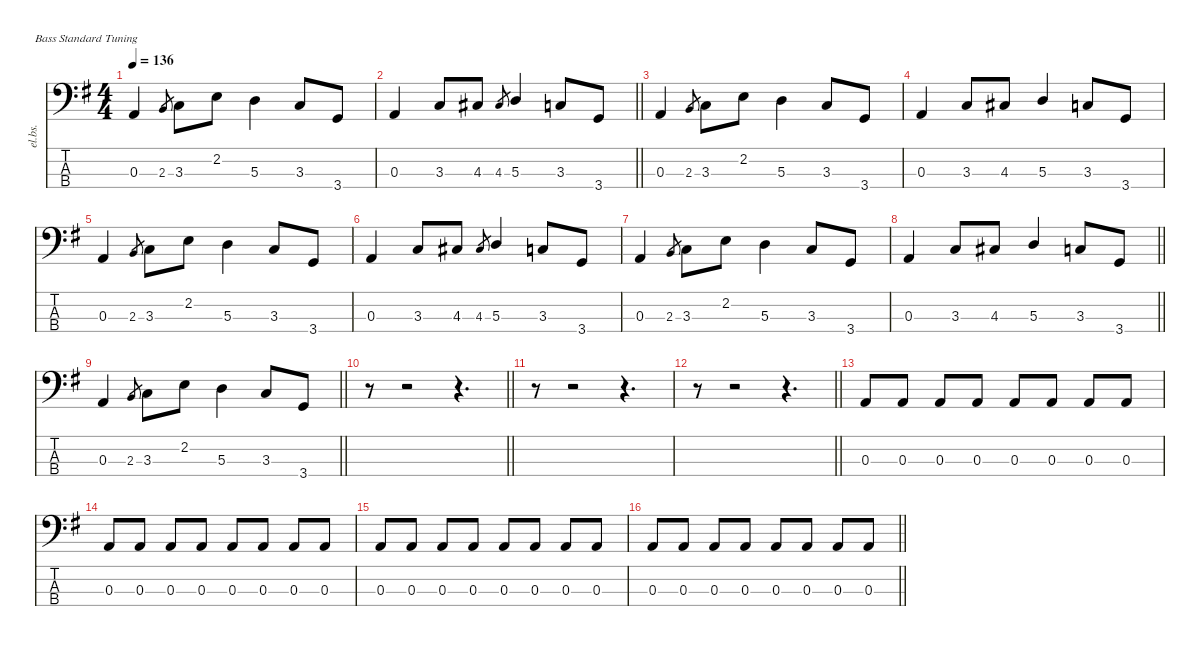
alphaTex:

\defaultSystemsLayout 4
\hideDynamics
\bracketExtendMode nobrackets
\otherSystemsTrackNameOrientation horizontal
\track ("Basse" "el.bs.") {instrument electricbassfinger}
\staff {score tabs}
\tuning (G2 D2 A1 E1)
\ts (4 4)
\tempo 136
\clef f4
\ks g
0.3{acc forcenatural}.4{dy f beam Up} 2.3{acc forcenatural}.8{gr dy mf beam Up} 3.3{acc forcenatural}.8{dy f beam Down} 2.2{acc forcenatural}.8{beam Down} 5.3{acc forcenatural}.4{beam Down} 3.3{acc forcenatural}.8{beam Up} 3.4{acc forcenatural}.8{beam Up} |
\barLineRight lightlight
0.3{acc forcenatural}.4{beam Up} 3.3{acc forcenatural}.8{beam Up} 4.3{acc #}.8{beam Up} 4.3{acc #}.8{gr dy mf beam Up} 5.3{acc forcenatural}.4{dy f beam Up} 3.3{acc forcenatural}.8{beam Up} 3.4{acc forcenatural}.8{beam Up} |
0.3{acc forcenatural}.4{beam Up} 2.3{acc forcenatural}.8{gr dy mf beam Up} 3.3{acc forcenatural}.8{dy f beam Down} 2.2{acc forcenatural}.8{beam Down} 5.3{acc forcenatural}.4{beam Down} 3.3{acc forcenatural}.8{beam Up} 3.4{acc forcenatural}.8{beam Up} |
0.3{acc forcenatural}.4{beam Up} 3.3{acc forcenatural}.8{beam Up} 4.3{acc #}.8{beam Up} 5.3{acc forcenatural}.4{beam Up} 3.3{acc forcenatural}.8{beam Up} 3.4{acc forcenatural}.8{beam Up} |
0.3{acc forcenatural}.4{beam Up} 2.3{acc forcenatural}.8{gr dy mf beam Up} 3.3{acc forcenatural}.8{dy f beam Down} 2.2{acc forcenatural}.8{beam Down} 5.3{acc forcenatural}.4{beam Down} 3.3{acc forcenatural}.8{beam Up} 3.4{acc forcenatural}.8{beam Up} |
0.3{acc forcenatural}.4{beam Up} 3.3{acc forcenatural}.8{beam Up} 4.3{acc #}.8{beam Up} 4.3{acc #}.8{gr dy mf beam Up} 5.3{acc forcenatural}.4{dy f beam Up} 3.3{acc forcenatural}.8{beam Up} 3.4{acc forcenatural}.8{beam Up} |
0.3{acc forcenatural}.4{beam Up} 2.3{acc forcenatural}.8{gr dy mf beam Up} 3.3{acc forcenatural}.8{dy f beam Down} 2.2{acc forcenatural}.8{beam Down} 5.3{acc forcenatural}.4{beam Down} 3.3{acc forcenatural}.8{beam Up} 3.4{acc forcenatural}.8{beam Up} |
\barLineRight lightlight
0.3{acc forcenatural}.4{beam Up} 3.3{acc forcenatural}.8{beam Up} 4.3{acc #}.8{beam Up} 5.3{acc forcenatural}.4{beam Up} 3.3{acc forcenatural}.8{beam Up} 3.4{acc forcenatural}.8{beam Up} |
\barLineRight lightlight
0.3{acc forcenatural}.4{beam Up} 2.3{acc forcenatural}.8{gr dy mf beam Up} 3.3{acc forcenatural}.8{dy f beam Down} 2.2{acc forcenatural}.8{beam Down} 5.3{acc forcenatural}.4{beam Down} 3.3{acc forcenatural}.8{beam Up} 3.4{acc forcenatural}.8{beam Up} |
\barLineRight lightlight
r.8{beam Down} r.2{beam Down} r.4{d beam Down} |
r.8{beam Down} r.2{beam Down} r.4{d beam Down} |
\barLineRight lightlight
r.8{beam Down} r.2{beam Down} r.4{d beam Down} |
0.3{acc forcenatural}.8{beam Up} 0.3{acc forcenatural}.8{beam Up} 0.3{acc forcenatural}.8{beam Up} 0.3{acc forcenatural}.8{beam Up} 0.3{acc forcenatural}.8{beam Up} 0.3{acc forcenatural}.8{beam Up} 0.3{acc forcenatural}.8{beam Up} 0.3{acc forcenatural}.8{beam Up} |
0.3{acc forcenatural}.8{beam Up} 0.3{acc forcenatural}.8{beam Up} 0.3{acc forcenatural}.8{beam Up} 0.3{acc forcenatural}.8{beam Up} 0.3{acc forcenatural}.8{beam Up} 0.3{acc forcenatural}.8{beam Up} 0.3{acc forcenatural}.8{beam Up} 0.3{acc forcenatural}.8{beam Up} |
0.3{acc forcenatural}.8{beam Up} 0.3{acc forcenatural}.8{beam Up} 0.3{acc forcenatural}.8{beam Up} 0.3{acc forcenatural}.8{beam Up} 0.3{acc forcenatural}.8{beam Up} 0.3{acc forcenatural}.8{beam Up} 0.3{acc forcenatural}.8{beam Up} 0.3{acc forcenatural}.8{beam Up} |
\barLineRight lightlight
0.3{acc forcenatural}.8{beam Up} 0.3{acc forcenatural}.8{beam Up} 0.3{acc forcenatural}.8{beam Up} 0.3{acc forcenatural}.8{beam Up} 0.3{acc forcenatural}.8{beam Up} 0.3{acc forcenatural}.8{beam Up} 0.3{acc forcenatural}.8{beam Up} 0.3{acc forcenatural}.8{beam Up}
